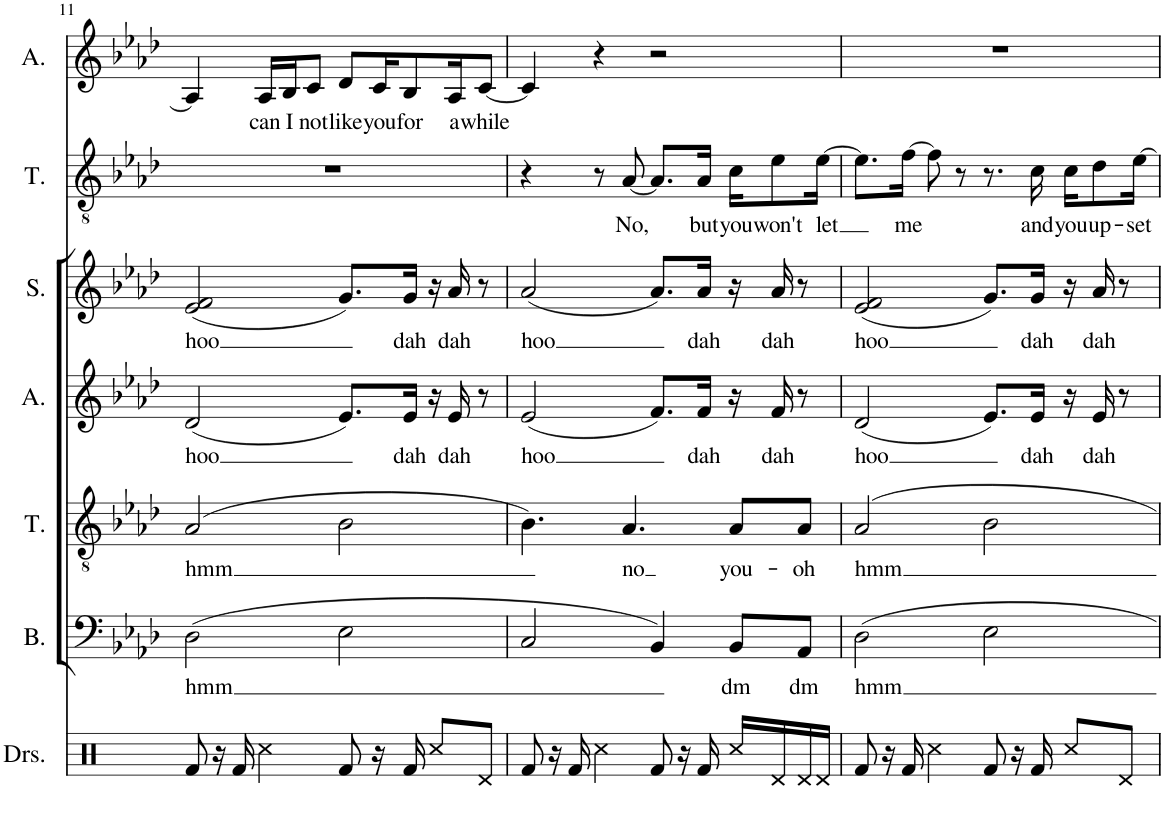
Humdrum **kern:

**kern	**kern	**text	**kern	**text	**kern	**text	**kern	**text	**kern	**text	**kern	**text
*part7	*part6	*part6	*part5	*part5	*part4	*part4	*part3	*part3	*part2	*part2	*part1	*part1
*staff7	*staff6	*staff6	*staff5	*staff5	*staff4	*staff4	*staff3	*staff3	*staff2	*staff2	*staff1	*staff1
*I"Drumset	*I"Bass	*	*I"Tenor	*	*I"Alto	*	*I"Soprano	*	*I"Tenor	*	*I"Alto	*
*I'Drs.	*I'B.	*	*I'T.	*	*I'A.	*	*I'S.	*	*I'T.	*	*I'A.	*
!!LO:PB:g=z
*clefX	*clefF4	*	*clefGv2	*	*clefG2	*	*clefG2	*	*clefGv2	*	*clefG2	*
*k[]	*k[b-e-a-d-]	*	*k[b-e-a-d-]	*	*k[b-e-a-d-]	*	*k[b-e-a-d-]	*	*k[b-e-a-d-]	*	*k[b-e-a-d-]	*
*M4/4	*M4/4	*	*M4/4	*	*M4/4	*	*M4/4	*	*M4/4	*	*M4/4	*
=11	=11	=11	=11	=11	=11	=11	=11	=11	=11	=11	=11	=11
!	!	!LO:LY:b	!	!LO:LY:b	!	!LO:LY:b	!	!LO:LY:b	!	!	!	!
8Rf/	(2D-\	hmm	(2A-/	hmm	(2d-/	hoo	(2e-/ 2f/	hoo	1r	.	4A-/]	.
16r	.	.	.	.	.	.	.	.	.	.	.	.
16Rf/	.	.	.	.	.	.	.	.	.	.	.	.
!	!	!	!	!	!	!	!	!	!	!	!	!LO:LY:b
4Rcc\	.	.	.	.	.	.	.	.	.	.	16A-/LL	can
!	!	!	!	!	!	!	!	!	!	!	!	!LO:LY:b
.	.	.	.	.	.	.	.	.	.	.	16B-/J	I
!	!	!	!	!	!	!	!	!	!	!	!	!LO:LY:b
.	.	.	.	.	.	.	.	.	.	.	8c/J	not
!	!	!	!	!	!	!	!	!	!	!	!	!LO:LY:b
8Rf/	2E-\	.	2B-\	.	8.e-/L)	.	8.g/L)	.	.	.	8d-/L	like
!	!	!	!	!	!	!	!	!	!	!	!	!LO:LY:b
16r	.	.	.	.	.	.	.	.	.	.	16c/K	you
!	!	!	!	!	!	!LO:LY:b	!	!LO:LY:b	!	!	!	!LO:LY:b
16Rf/	.	.	.	.	16e-/Jk	dah	16g/Jk	dah	.	.	8B-/	for
8Rcc/L	.	.	.	.	16r	.	16r	.	.	.	.	.
!	!	!	!	!	!	!LO:LY:b	!	!LO:LY:b	!	!	!	!LO:LY:b
.	.	.	.	.	16e-/	dah	16a-/	dah	.	.	16A-/K	a
!	!	!	!	!	!	!	!	!	!	!	!	!LO:LY:b
8Rd/J	.	.	.	.	8r	.	8r	.	.	.	[8c/J	while
=12	=12	=12	=12	=12	=12	=12	=12	=12	=12	=12	=12	=12
!	!	!	!	!	!	!LO:LY:b	!	!LO:LY:b	!	!	!	!
8Rf/	2C/	.	4.B-\)	.	(2e-/	hoo	(2a-/	hoo	4r	.	4c/]	.
16r	.	.	.	.	.	.	.	.	.	.	.	.
16Rf/	.	.	.	.	.	.	.	.	.	.	.	.
4Rcc\	.	.	.	.	.	.	.	.	8r	.	4r	.
!	!	!	!	!LO:LY:b	!	!	!	!	!	!LO:LY:b	!	!
.	.	.	4.A-/	no	.	.	.	.	[8A-/	No,	.	.
8Rf/	4BB-/)	.	.	.	8.f/L)	.	8.a-/L)	.	8.A-/L]	.	2r	.
16r	.	.	.	.	.	.	.	.	.	.	.	.
!	!	!	!	!	!	!LO:LY:b	!	!LO:LY:b	!	!LO:LY:b	!	!
16Rf/	.	.	.	.	16f/Jk	dah	16a-/Jk	dah	16A-/Jk	but	.	.
!	!	!LO:LY:b	!	!LO:LY:b	!	!	!	!	!	!LO:LY:b	!	!
16Rcc/LL	8BB-/L	dm	8A-/L	you-	16r	.	16r	.	16c\KL	you	.	.
!	!	!	!	!	!	!LO:LY:b	!	!LO:LY:b	!	!LO:LY:b	!	!
16Rd/	.	.	.	.	16f/	dah	16a-/	dah	8e-\	won't	.	.
!	!	!LO:LY:b	!	!LO:LY:b	!	!	!	!	!	!	!	!
16Rd/	8AA-/J	dm	8A-/J	-oh	8r	.	8r	.	.	.	.	.
!	!	!	!	!	!	!	!	!	!	!LO:LY:b	!	!
16Rd/JJ	.	.	.	.	.	.	.	.	[16e-\Jk	let	.	.
=13	=13	=13	=13	=13	=13	=13	=13	=13	=13	=13	=13	=13
!	!	!LO:LY:b	!	!LO:LY:b	!	!LO:LY:b	!	!LO:LY:b	!	!	!	!
8Rf/	2D-\	hmm	2A-/	hmm	(2d-/	hoo	(2e-/ 2f/	hoo	8.e-\L]	.	1r	.
16r	.	.	.	.	.	.	.	.	.	.	.	.
!	!	!	!	!	!	!	!	!	!	!LO:LY:b	!	!
16Rf/	.	.	.	.	.	.	.	.	[16f\Jk	me	.	.
4Rcc\	.	.	.	.	.	.	.	.	8f\]	.	.	.
.	.	.	.	.	.	.	.	.	8r	.	.	.
8Rf/	2E-\	.	2B-\	.	8.e-/L)	.	8.g/L)	.	8.r	.	.	.
16r	.	.	.	.	.	.	.	.	.	.	.	.
!	!	!	!	!	!	!LO:LY:b	!	!LO:LY:b	!	!LO:LY:b	!	!
16Rf/	.	.	.	.	16e-/Jk	dah	16g/Jk	dah	16c\	and	.	.
!	!	!	!	!	!	!	!	!	!	!LO:LY:b	!	!
8Rcc/L	.	.	.	.	16r	.	16r	.	16c\KL	you	.	.
!	!	!	!	!	!	!LO:LY:b	!	!LO:LY:b	!	!LO:LY:b	!	!
.	.	.	.	.	16e-/	dah	16a-/	dah	8d-\	up-	.	.
8Rd/J	.	.	.	.	8r	.	8r	.	.	.	.	.
!	!	!	!	!	!	!	!	!	!	!LO:LY:b	!	!
.	.	.	.	.	.	.	.	.	[16e-\Jk	-set	.	.
=	=	=	=	=	=	=	=	=	=	=	=	=
*-	*-	*-	*-	*-	*-	*-	*-	*-	*-	*-	*-	*-
